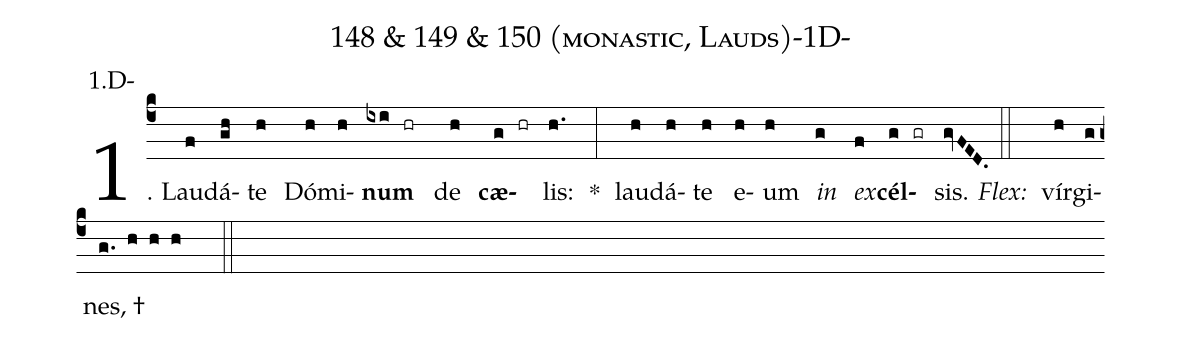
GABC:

name: 148 & 149 & 150 (monastic, Lauds)-1D-;
annotation: 1.D-;
%%
(c4)1. Lau(f)dá(gh)te(h) Dó(h)mi(h)<b>num</b>(ixi hr) de(h) <b>cæ</b>(g hr)lis:(h.) *(:) lau(h)dá(h)te(h) e(h)um(h) <i>in</i>(g) <i>ex</i>(f)<b>cél</b>(g gr)sis.(gvFED.) (::)
<i>Flex:</i>()  vír(h)gi(g)nes, †(g. h h h  ::)
